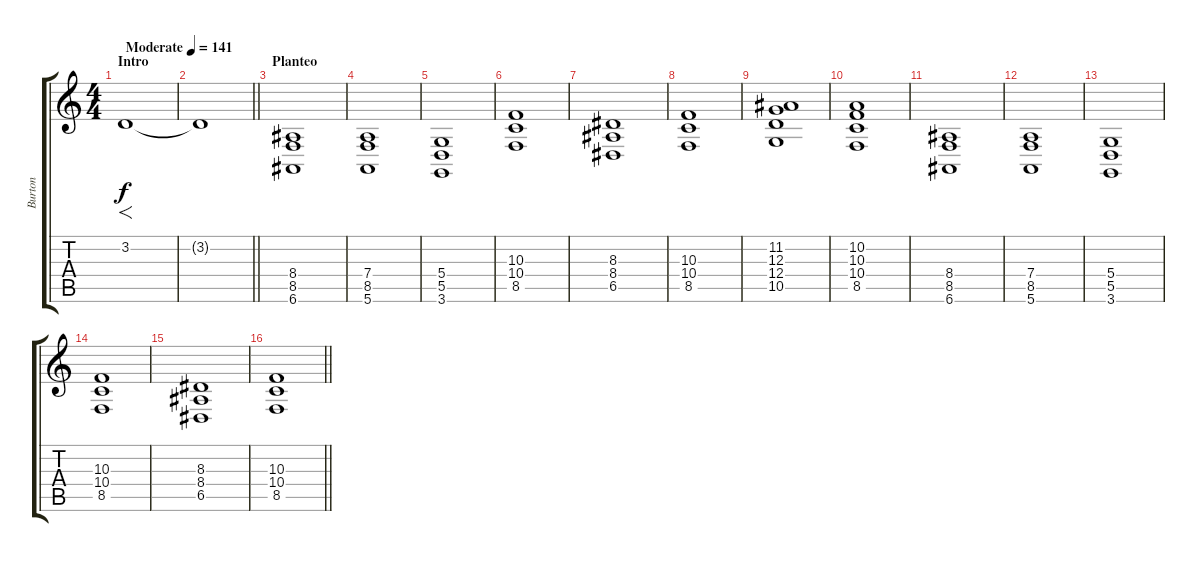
\track ("Burton" "Burton") {instrument pad7halo}
\staff {score tabs}
\tuning (E4 B3 G3 D3 A2 E2) {hide}
\ts (4 4)
\section ("" "Intro")
\tempo (141 "Moderate")
\clef g2
\ks c
3.2.1{f dy f instrument pad7halo} |
\barLineRight lightlight
3.2{t}.1 |
\section ("" "Planteo")
(8.4 8.5 6.6).1 |
(7.4 8.5 5.6).1 |
(5.4 5.5 3.6).1 |
(10.3 10.4 8.5).1 |
(8.3 8.4 6.5).1 |
(10.3 10.4 8.5).1 |
(11.2 12.3 12.4 10.5).1 |
(10.2 10.3 10.4 8.5).1 |
(8.4 8.5 6.6).1 |
(7.4 8.5 5.6).1 |
(5.4 5.5 3.6).1 |
(10.3 10.4 8.5).1 |
(8.3 8.4 6.5).1 |
\barLineRight lightlight
(10.3 10.4 8.5).1
